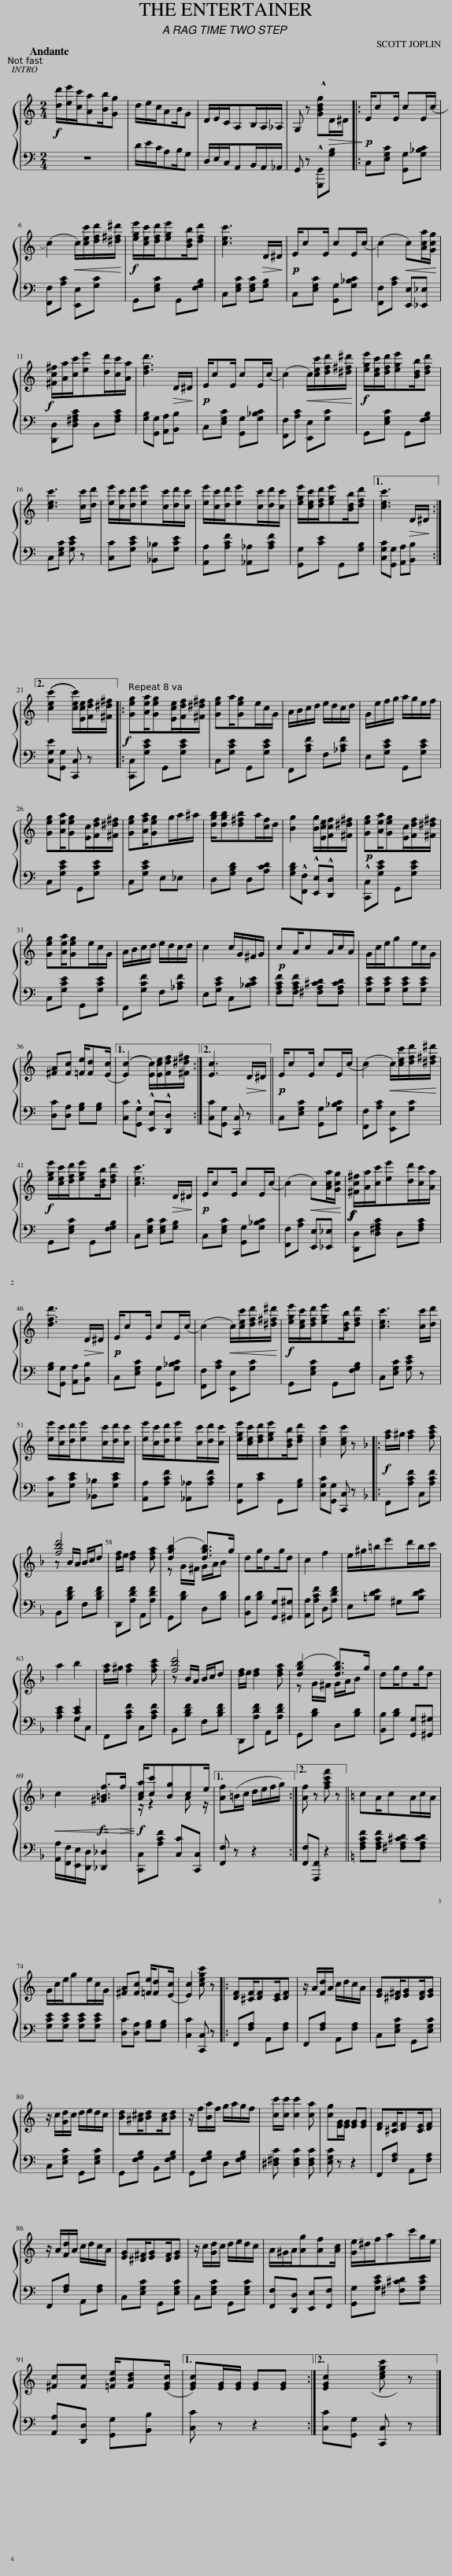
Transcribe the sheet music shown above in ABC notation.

X:1
%%score { ( 1 3 ) | ( 2 4 ) }
L:1/8
Q:1/4=88
M:2/4
I:linebreak $
K:C
V:1 treble
V:3 treble
V:2 bass
V:4 bass
V:1
!f! [dd']/[ee']/[cc']/[Aa][Bb]/[Gg] | d/e/c/AB/G | D/E/C/A,B,/A,/_A,/ | G, z !^![GBdg]!>(!D/^D/!>)! |:!p! E/cE/ cE/(c/ |$ %5
 (c2)!<(! c/)[cec']/[dfd']/[^d^f^d']/!<)! |!f! [ege']/[cec']/[dfd']/[ege'][Bdb]/[dfd'] | [cec']3!>(! D/^D/!>)! |!p! E/cE/ cE/(c/ | (c2)!<(! c)[Aca]/[Gcg]/!<)! |$ %10
 [^Fc^f]/[Aa]/[cc']/[ee'][dd']/[cc']/[Aa]/ | [dfd']3!>(! D/^D/!>)! |!p! E/cE/ cE/(c/ | (c2)!<(! c/)[cec']/[dfd']/[^d^f^d']/!<)! |!f! [ege']/[cec']/[dfd']/[ege'][Bdb]/[dfd'] |$ %15
 [cec']3 [cc']/[dd']/ | [ee']/[cc']/[dd']/[ee'][cc']/[dd']/[cc']/ | [ee']/[cc']/[dd']/[ee'][cc']/[dd']/[cc']/ | [ege']/[cec']/[dfd']/[ege'][Bdb]/[dfd'] |1 [cec']3!>(! D/^D/!>)! :|2$ %20
 ((([cec']2 [cec']/)))[Ece]/[Fdf]/[^F^d^f]/ |: [Geg][Aea]/[Geg][Ece]/[Fdf]/[^F^d^f]/ | [Geg]a/[Geg]e/c/G/ | A/B/c/d/ e/d/c/d/ | G/e/f/g/ a/g/e/f/ |$ %25
 [Geg][Aea]/[Geg][Ec]/[Fdf]/[^F^d^f]/ | [Geg][Afa]/[Geg]g/a/^a/ | [dgb]/[dgb][d^fb]a/[cf]/d/ | [Bg]2 [Bg]/[Ece]/[Fcf]/[^F^d^f]/ | [Geg][Aea]/[Geg][Ec]/[Fdf]/[^F^d^f]/ |$ %30
 [Geg][Aea]/[Geg]e/c/G/ | A/B/c/d/ e/d/c/d/ | c2 c/G/^F/G/ |!p! cA/cA/c/A/ | G/c/e/ge/c/G/ |$ %35
 [^FA][Fc] [=Fe]/[Fd]([Ec]/ |1 (([Ec]2) [Ec]/))[Ece]/[Fdf]/[^F^d^f]/ :|2 [Ec]3!>(! D/^D/!>)! ||!p! E/cE/ cE/(c/ | (c2)!<(! c/)[cec']/[dfd']/[^d^f^d']/!<)! |$ %40
!f! [ege']/[cec']/[dfd']/[ege'][Bdb]/[dfd'] | [cec']3!>(! D/^D/!>)! |!p! E/cE/ cE/(c/ | (c2)!<(! c)[Aca]/[Gcg]/!<)! | [^Fc^f]/[Aa]/[cc']/[ee'][dd']/[cc']/[Aa]/ |$ %45
 [dfd']3!>(! D/^D/!>)! |!p! E/cE/ cE/(c/ | (c2)!<(! c/)[cec']/[dfd']/[^d^f^d']/!<)! |!f! [ege']/[cec']/[dfd']/[ege'][Bdb]/[dfd'] | [cec']3 [cc']/[dd']/ |$ %50
 [ee']/[cc']/[dd']/[ee'][cc']/[dd']/[cc']/ | [ee']/[cc']/[dd']/[ee'][cc']/[dd']/[cc']/ | [ege']/[cec']/[dfd']/[ege'][Bdb]/[dfd'] | [cec']2 [cec'] z |:[K:F]!f! [fa]/^g/ [fa]2 [fac'] |$ %55
 z B/A/ B/c/d | [df]/e/ [df]2 [dfa] | ([dgb]2 [dgb]>)g | dg/dg/d | c2 f2 | %60
 e/^g/=b/e'd'/b/c'/ |$ a2 b2 | [fa]/^g/ [fa]2 [fac'] | z B/A/ B/c/d | [df]/e/ [df]2 [dfa] | %65
 ([dgb]2 [dgb]>)g | dg/dg/d |$!<(! c2 [^G=Bf]>!>(!f!<)!!>)! |!f! [Aca]/[cc'][Bg]ce/ |1 [Af](=B/c/ d/e/f/g/) :|2 %70
 [Af] z [fac'f'] z ||[K:C] cA/cA/c/A/ |$ G/c/e/ge/c/G/ | [^FA][Fc] [=Fe]/[Fd]([Ec]/ | [Ec]2) [cegc'] z |: %75
 [DF][^CF]/[DF][CE]/[DF] | z/ A/[Fd]/A/ c/d/c/A/ | [EG][^D^F]/[EG][DF]/[EG] |$ z/ c/[Gd]/c/ d/e/d/c/ | [Bd][^A^c]/[Bd][Ac]/[Bd] | %80
 z/ f/[Ba]/f/ g/a/g/f/ | [cc']/[cc']/ [cc']2 [ca] | [cg][EG]/[EG]/ [EG][EG] | [DF][^CF]/[DF][CE]/[DF] |$ z/ A/[Fd]/A/ c/d/c/A/ | %85
 [EG][^D^F]/[EG][DF]/[EG] | z/ c/[Gd]/c/ d/e/d/c/ | A/^G/A/[Ag][Af][Ac]/ | [Ge]/^d/f/ac'/g/e/ |$ [^Fc][Fc] [=FBe]/[FBd](([EGc]/ |1 %90
 [EGc]))[EG]/[EG]/ [EG][EG] :|2 [EGc]2 [cegc'] z |] %92
V:2
 z4 | D/E/C/A,B,/G, | D,/E,/C,/A,,B,,/A,,/_A,,/ | G,, z !^![G,,,G,,][G,B,] |: C,[E,G,C] [G,,G,][G,_B,C] |$ %5
 [F,,F,][A,C] [E,,E,][G,C] | G,,[E,G,C] G,,[F,G,B,] | C,[E,G,C] [E,G,C][G,B,] | C,[E,G,C] [G,,G,][G,_B,C] | [F,,F,][A,C] [E,,E,][_E,,_E,] |$ %10
!f! [D,,D,][D,^F,A,C] D,[F,A,C] | [G,B,][G,,G,] [A,,A,][B,,B,] | C,[E,G,C] [G,,G,][G,_B,C] | [F,,F,][A,C] [E,,E,][G,C] | G,,[E,G,C] G,,[F,G,B,] |$ %15
 C,[E,G,C] [G,CE] z | [C,C][G,CE] [_B,,_B,][G,CE] | [A,,A,][A,CF] [_A,,_A,][A,CF] | [G,,G,][CE] G,,[G,B,] |1 [C,G,C][G,,G,] [A,,A,][B,,B,] :|2$ %20
 [C,G,E][G,,G,] [C,,C,] z |:!f! [C,,C,][G,CE] G,,[G,CE] | C,[G,CE] G,,[G,CE] | F,,[A,CF] F,[_A,CF] | E,[G,CE] G,,[G,CE] |$ %25
 C,[G,CE] G,,[G,CE] | C,[G,CE] E,_E, | D,[G,B,D] D,[A,CD] | [G,B,D]!^![F,,F,] !^![E,,E,]!^![D,,D,] |!p! !^![C,,C,][G,CE] G,,[G,CE] |$ %30
 C,[G,CE] G,,[G,CE] | F,,[G,CF] F,[_A,CF] | E,[G,CE] C,[_B,CE] | [F,A,CF][F,A,CF] [^F,A,^CD][F,A,CD] | [G,CE][G,CE] [G,CE][G,CE] |$ %35
 [D,C][D,A,] [G,B,][G,B,] |1 [C,C]!^![G,,G,] !^![E,,E,]!^![D,,D,] :|2 [C,C][G,,G,] [C,,C,] z || C,[E,G,C] [G,,G,][G,_B,C] | [F,,F,][A,C] [E,,E,][G,C] |$ %40
 G,,[E,G,C] G,,[F,G,B,] | C,[E,G,C] [E,G,C][G,B,] | C,[E,G,C] [G,,G,][G,_B,C] | [F,,F,][A,C] [E,,E,][_E,,_E,] |!f!!f! [D,,D,][D,^F,A,C] D,[F,A,C] |$ %45
 [G,B,][G,,G,] [A,,A,][B,,B,] | C,[E,G,C] [G,,G,][G,_B,C] | [F,,F,][A,C] [E,,E,][G,C] | G,,[E,G,C] G,,[F,G,B,] | C,[E,G,C] [G,CE] z |$ %50
 [C,C][G,CE] [_B,,_B,][G,CE] | [A,,A,][A,CF] [_A,,_A,][A,CF] | [G,,G,][CE] G,,[G,B,] | [C,G,C][G,,G,] [C,,C,] z |:[K:F] F,,[A,CF] C,[A,CF] |$ %55
 B,,[B,DF] F,[B,DF] | D,,[A,DF] A,,[A,DF] | G,,[B,D] D,[B,D] | [B,,B,][B,D] [G,,G,][^G,,^G,] | [A,,A,][A,CF] D,[A,DF] | %60
 E,[=B,DE] ^G,[B,DE] |$ [A,CE]2 [G,CE]2 | F,,[A,CF] C,[A,CF] | B,,[B,DF] F,[B,DF] | D,,[A,DF] A,,[A,DF] | %65
 G,,[B,D] D,[B,D] | [B,,B,][B,D] [G,,G,][^G,,^G,] |$ [A,,A,]/[F,,F,]/[E,,E,]/[D,,D,]/ [_D,,_D,]2 | [C,,C,][A,CF] [C,C][C,,C,] |1 [F,,F,] z z2 :|2 %70
 [F,,F,][F,,,F,,] z2 ||[K:C] [F,A,CF][F,A,CF] [^F,A,^CD][F,A,CD] |$ [G,CE][G,CE] [G,CE][G,CE] | [D,C][D,A,] [G,B,][G,B,] | [C,C]2 [C,,C,] z |: %75
 F,,[F,A,] A,,[F,A,] | F,,[F,A,] A,,[F,A,] | C,[E,G,C] G,,[E,G,C] |$ C,[E,G,C] G,,[E,G,C] | G,,[F,G,B,] B,,[F,G,B,] | %80
 G,,[F,G,B,] D,[F,G,B,] | [^D,^F,C] [D,F,C]2 [D,F,C] | [E,G,C] z z2 | F,,[F,A,] A,,[F,A,] |$ F,,[F,A,] A,,[F,A,] | %85
 C,[E,G,C] G,,[E,G,C] | C,[E,G,C] G,,[E,G,C] | [F,,F,][D,,D,] [E,,E,][F,,F,] | [G,,G,][G,CE] [^F,^CD][G,CE] |$ [A,,A,][D,,D,] [G,,G,][B,,B,] |1 %90
 [C,C] z z2 :|2 [C,C][G,,G,] [C,,C,] z |] %92
V:3
 x4 | x4 | x4 | x4 |: x4 |$ %5
 x4 | x4 | x4 | x4 | x4 |$ %10
 x4 | x4 | x4 | x4 | x4 |$ %15
 x4 | x4 | x4 | x4 |1 x4 :|2$ %20
 x4 |: x4 | x4 | x4 | x4 |$ %25
 x4 | x4 | x4 | x4 | x4 |$ %30
 x4 | x4 | x4 | x4 | x4 |$ %35
 x4 |1 x4 :|2 x4 || x4 | x4 |$ %40
 x4 | x4 | x4 | x4 | x4 |$ %45
 x4 | x4 | x4 | x4 | x4 |$ %50
 x4 | x4 | x4 | x4 |:[K:F] x4 |$ %55
 [fbd']4 | x4 | z G/^F/ G/A/B | x4 | x4 | %60
 x4 |$ x4 | x4 | [fbd']4 | x4 | %65
 z G/^F/ G/A/B | x4 |$ x4 | z/ z2 A z/ |1 x4 :|2 %70
 x4 ||[K:C] x4 |$ x4 | x4 | x4 |: %75
 x4 | x4 | x4 |$ x4 | x4 | %80
 x4 | x4 | x4 | x4 |$ x4 | %85
 x4 | x4 | x4 | x4 |$ x4 |1 %90
 x4 :|2 x4 |] %92
V:4
 x4 | x4 | x4 | x4 |: x4 |$ %5
 x4 | x4 | x4 | x4 | x4 |$ %10
 x4 | x4 | x4 | x4 | x4 |$ %15
 x4 | x4 | x4 | x4 |1 x4 :|2$ %20
 x4 |: x4 | x4 | x4 | x4 |$ %25
 x4 | x4 | x4 | x4 | x4 |$ %30
 x4 | x4 | x4 | x4 | x4 |$ %35
 x4 |1 x4 :|2 x4 || x4 | x4 |$ %40
 x4 | x4 | x4 | x4 | x4 |$ %45
 x4 | x4 | x4 | x4 | x4 |$ %50
 x4 | x4 | x4 | x4 |:[K:F] x4 |$ %55
 x4 | x4 | x4 | x4 | x4 | %60
 x4 |$ x2 G,C, | x4 | x4 | x4 | %65
 x4 | x4 |$ x4 | x4 |1 x4 :|2 %70
 x4 ||[K:C] x4 |$ x4 | x4 | x4 |: %75
 x4 | x4 | x4 |$ x4 | x4 | %80
 x4 | x4 | x4 | x4 |$ x4 | %85
 x4 | x4 | x4 | x4 |$ x4 |1 %90
 x4 :|2 x4 |] %92
